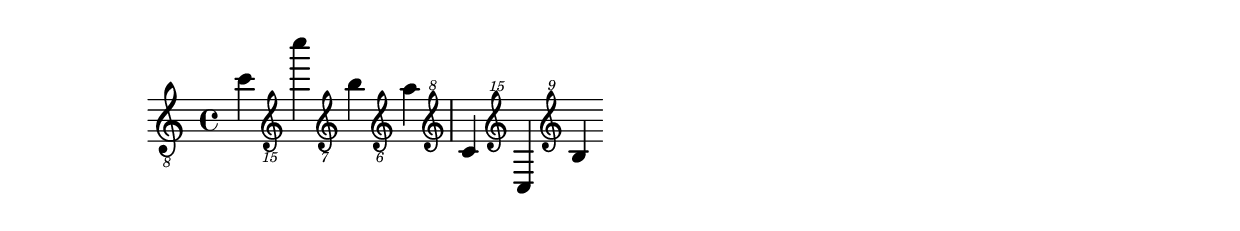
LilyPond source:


\version "2.1.30" \header {

    texidoc = "Octavation signs may be added to clefs.  These
octavation signs may be placed below or above (meaning an octave
higher or lower), and can take any value, including 15 for two octaves."

}

\score { \notes

	\relative c'' {

	    \clef "G_8"
	    c4
	    \clef "G_15"
	    c4
	    \clef "G_7"
	    c4
	    \clef "G_6"
	    c4 
	    \clef "G^8"
	    c4 
	    \clef "G^15"
	    c4 
	    \clef "G^9"
	    c4 
}
	 \paper { raggedright = ##t  }
	     }
